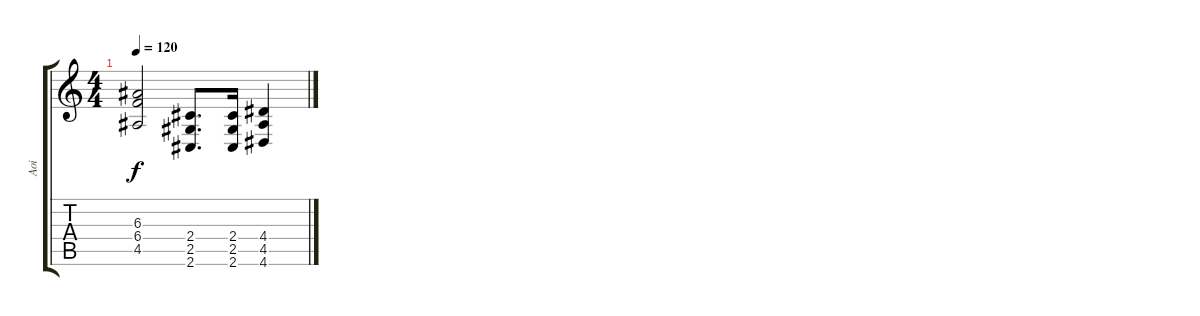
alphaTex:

\track ("Aoi" "Aoi") {instrument overdrivenguitar}
\staff {score tabs}
\tuning (Db4 Ab3 E3 B2 Gb2 B1) {hide}
\ts (4 4)
\tempo 120
\clef g2
\ks c
(6.3 6.4 4.5).2{dy f} (2.4 2.5 2.6).8{d} (2.4 2.5 2.6).16 (4.4 4.5 4.6).4
